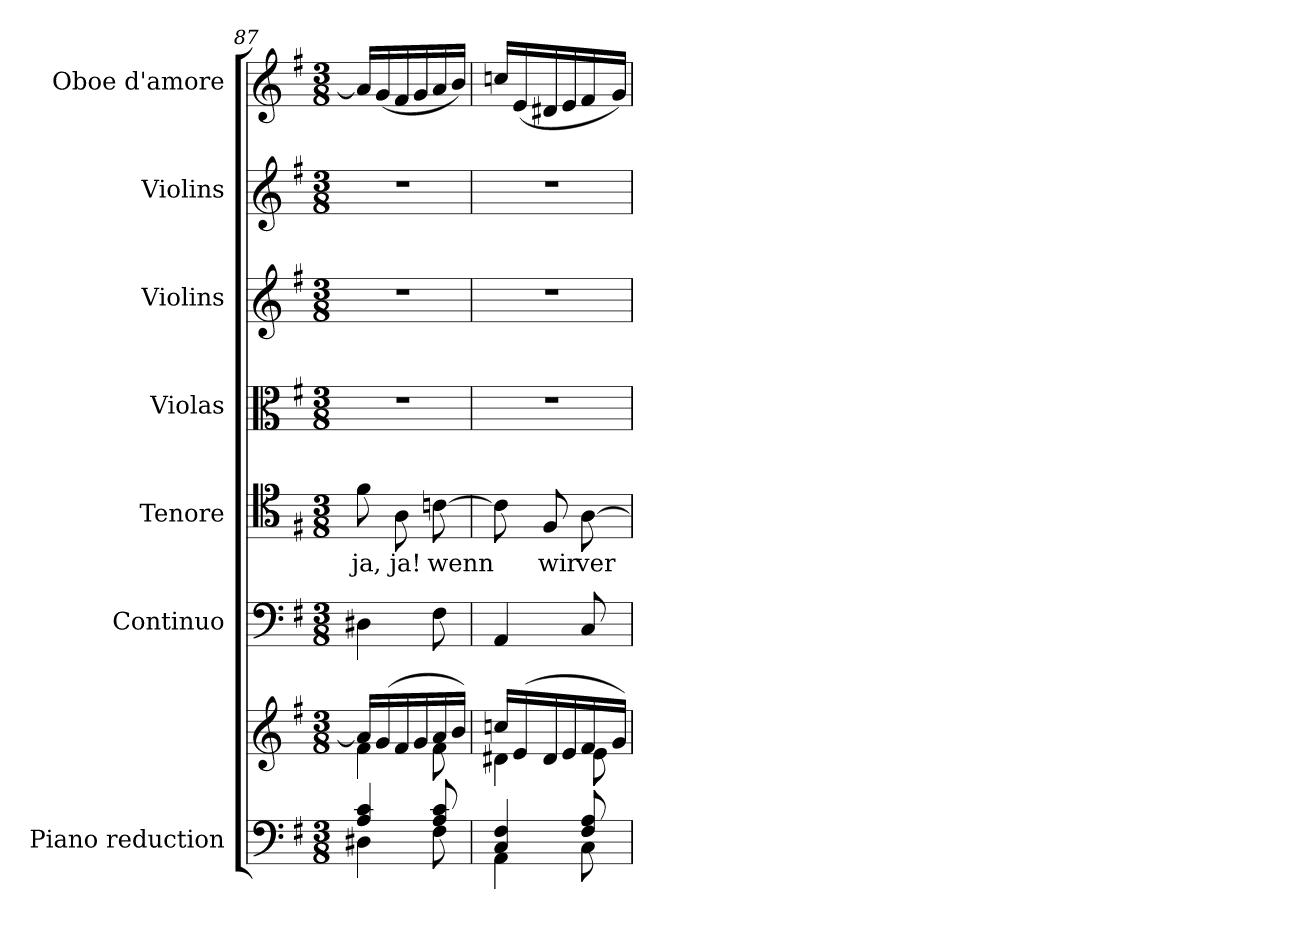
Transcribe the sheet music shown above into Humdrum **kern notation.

**kern	**kern	**kern	**kern	**text	**kern	**kern	**kern	**kern
*part7	*part7	*part6	*part5	*part5	*part4	*part3	*part2	*part1
*staff8	*staff7	*staff6	*staff5	*staff5	*staff4	*staff3	*staff2	*staff1
*I"Piano reduction	*	*I"Continuo	*I"Tenore	*	*I"Violas	*I"Violins	*I"Violins	*I"Oboe d'amore
*I'Pno	*	*	*	*	*	*	*	*I'Ob
*clefF4	*clefG2	*clefF4	*clefC4	*	*clefC3	*clefG2	*clefG2	*clefG2
*k[f#]	*k[f#]	*k[f#]	*k[f#]	*	*k[f#]	*k[f#]	*k[f#]	*k[f#]
*M3/8	*M3/8	*M3/8	*M3/8	*	*M3/8	*M3/8	*M3/8	*M3/8
=87	=87	=87	=87	=87	=87	=87	=87	=87
*^	*^	*	*	*	*	*	*	*
!	!	!	!	!	!	!LO:LY:b	!	!	!	!
4A/ 4c/	4D#X\	16a/LL]	4f#\	4D#X\	8f#\	ja,	4.r	4.r	4.r	16a/LL]
.	.	(16g/	.	.	.	.	.	.	.	(16g/
!	!	!	!	!	!	!LO:LY:b	!	!	!	!
.	.	16f#/	.	.	8A\	ja!	.	.	.	16f#/
.	.	16g/	.	.	.	.	.	.	.	16g/
!	!	!	!	!	!	!LO:LY:b	!	!	!	!
8A/ 8c/	8F#\	16a/	8f#\	8F#\	[8cn\	wenn	.	.	.	16a/
.	.	16b/JJ)	.	.	.	.	.	.	.	16b/JJ)
=88	=88	=88	=88	=88	=88	=88	=88	=88	=88	=88
4C/ 4F#/	4AA\	16ccn/LL	4d#X\	4AA/	8c\]	.	4.r	4.r	4.r	16ccn/LL
.	.	(16e/	.	.	.	.	.	.	.	(16e/
!	!	!	!	!	!	!LO:LY:b	!	!	!	!
.	.	16d#/	.	.	8F#/	wir	.	.	.	16d#X/
.	.	16e/	.	.	.	.	.	.	.	16e/
!	!	!	!	!	!	!LO:LY:b	!	!	!	!
8F#/ 8A/	8C\	16f#/	8e\	8C/	[8A\	ver-	.	.	.	16f#/
.	.	16g/JJ)	.	.	.	.	.	.	.	16g/JJ)
*v	*v	*	*	*	*	*	*	*	*	*
*	*v	*v	*	*	*	*	*	*	*
=	=	=	=	=	=	=	=	=
*-	*-	*-	*-	*-	*-	*-	*-	*-
